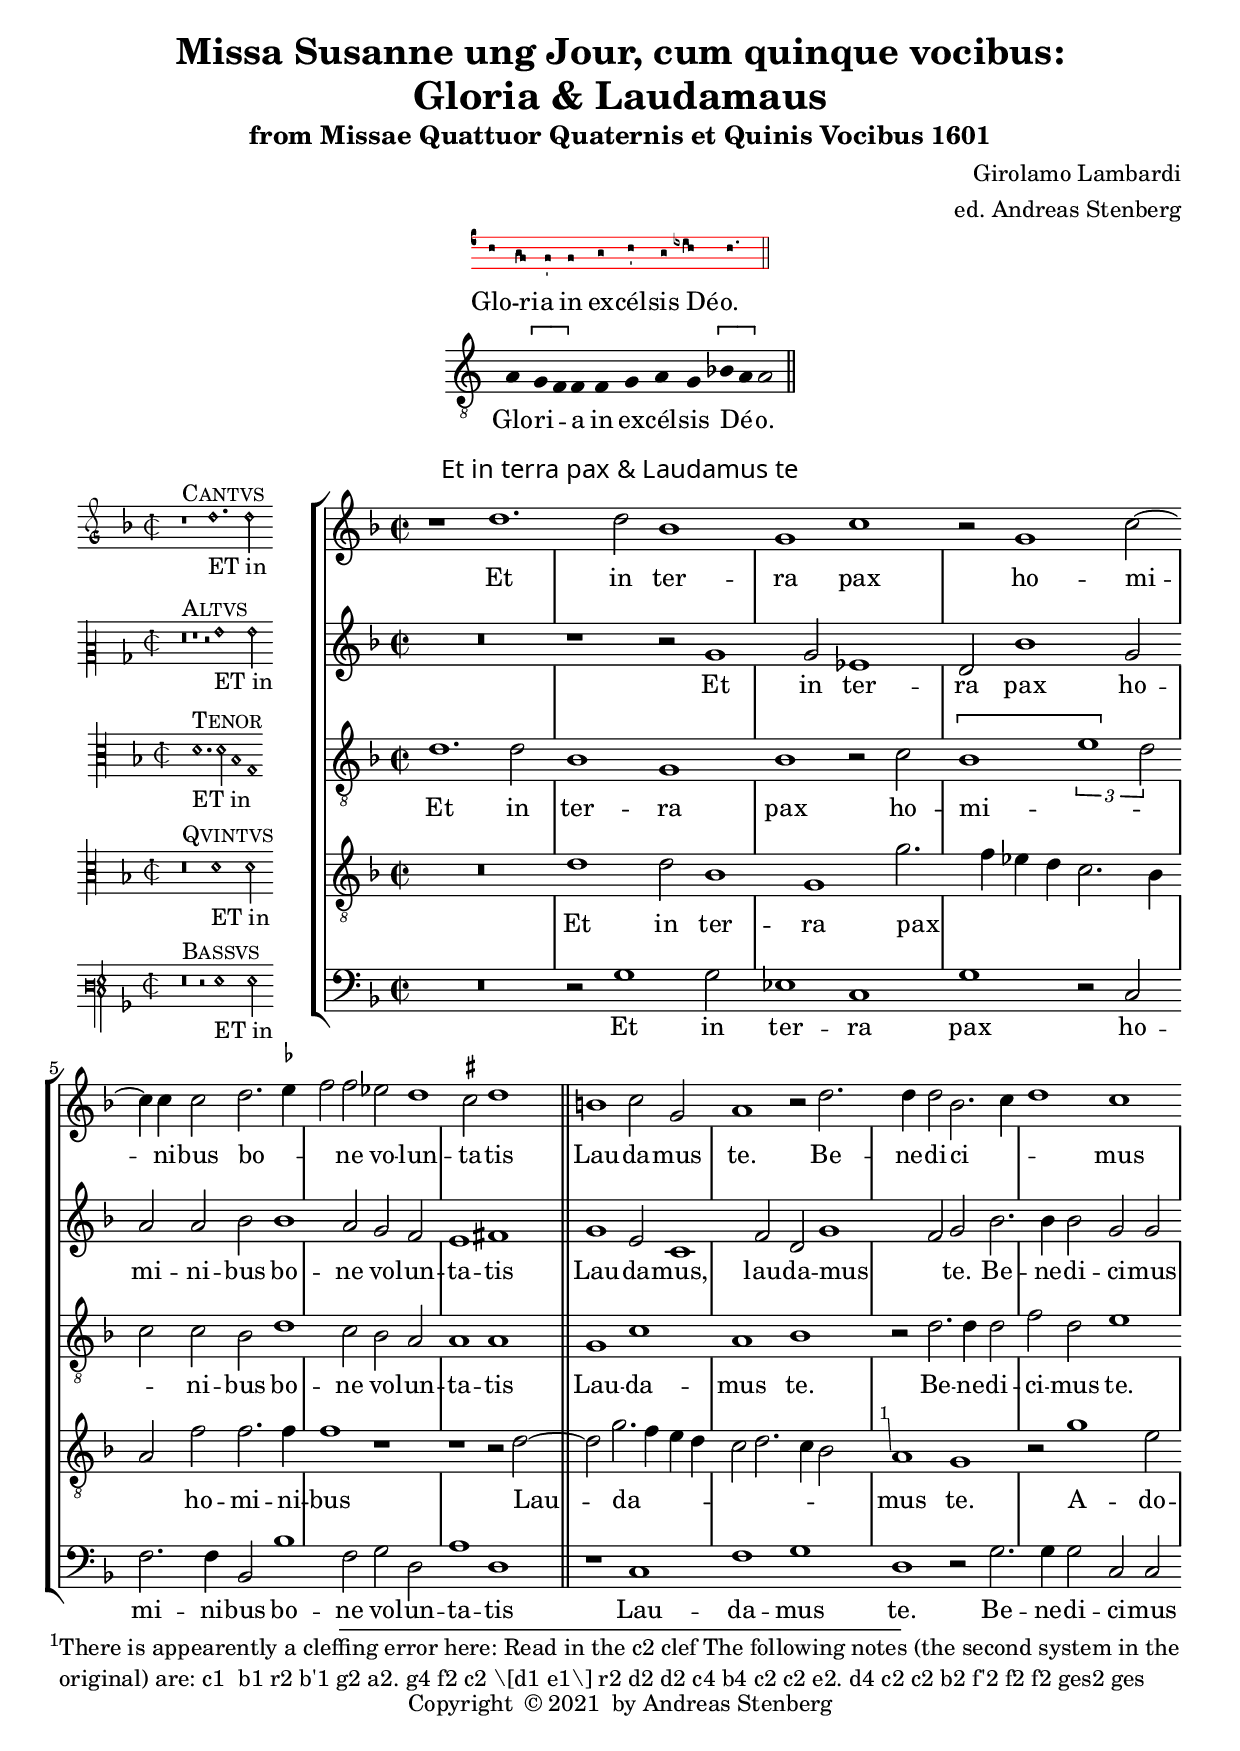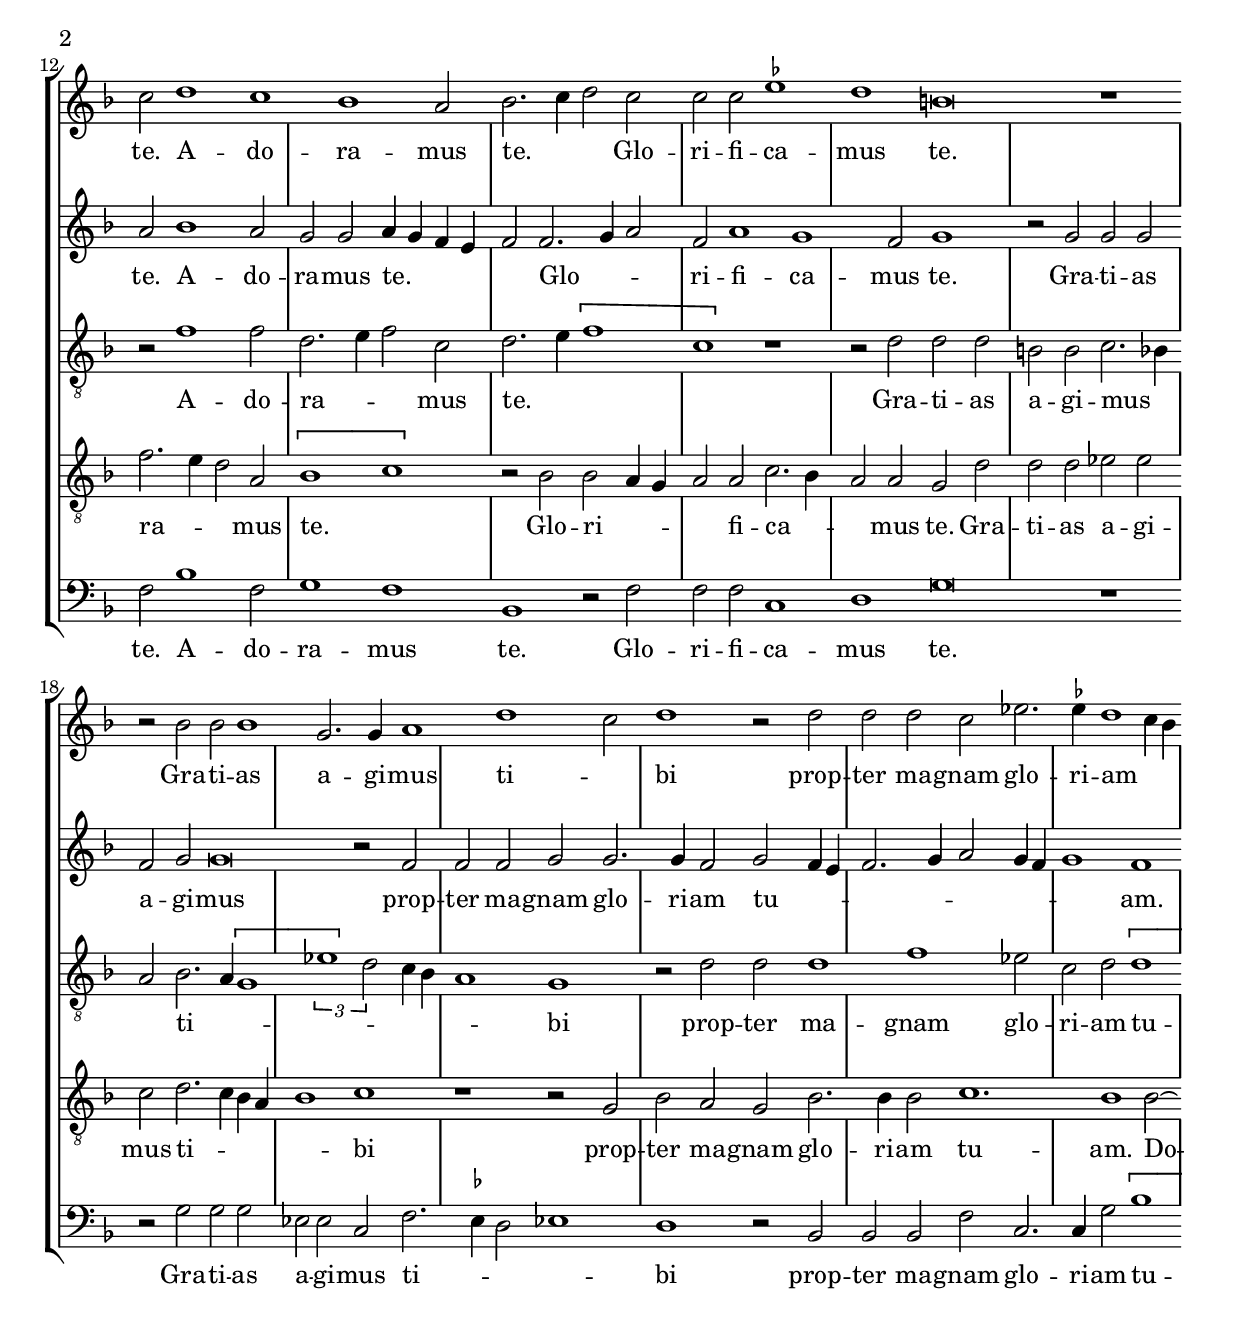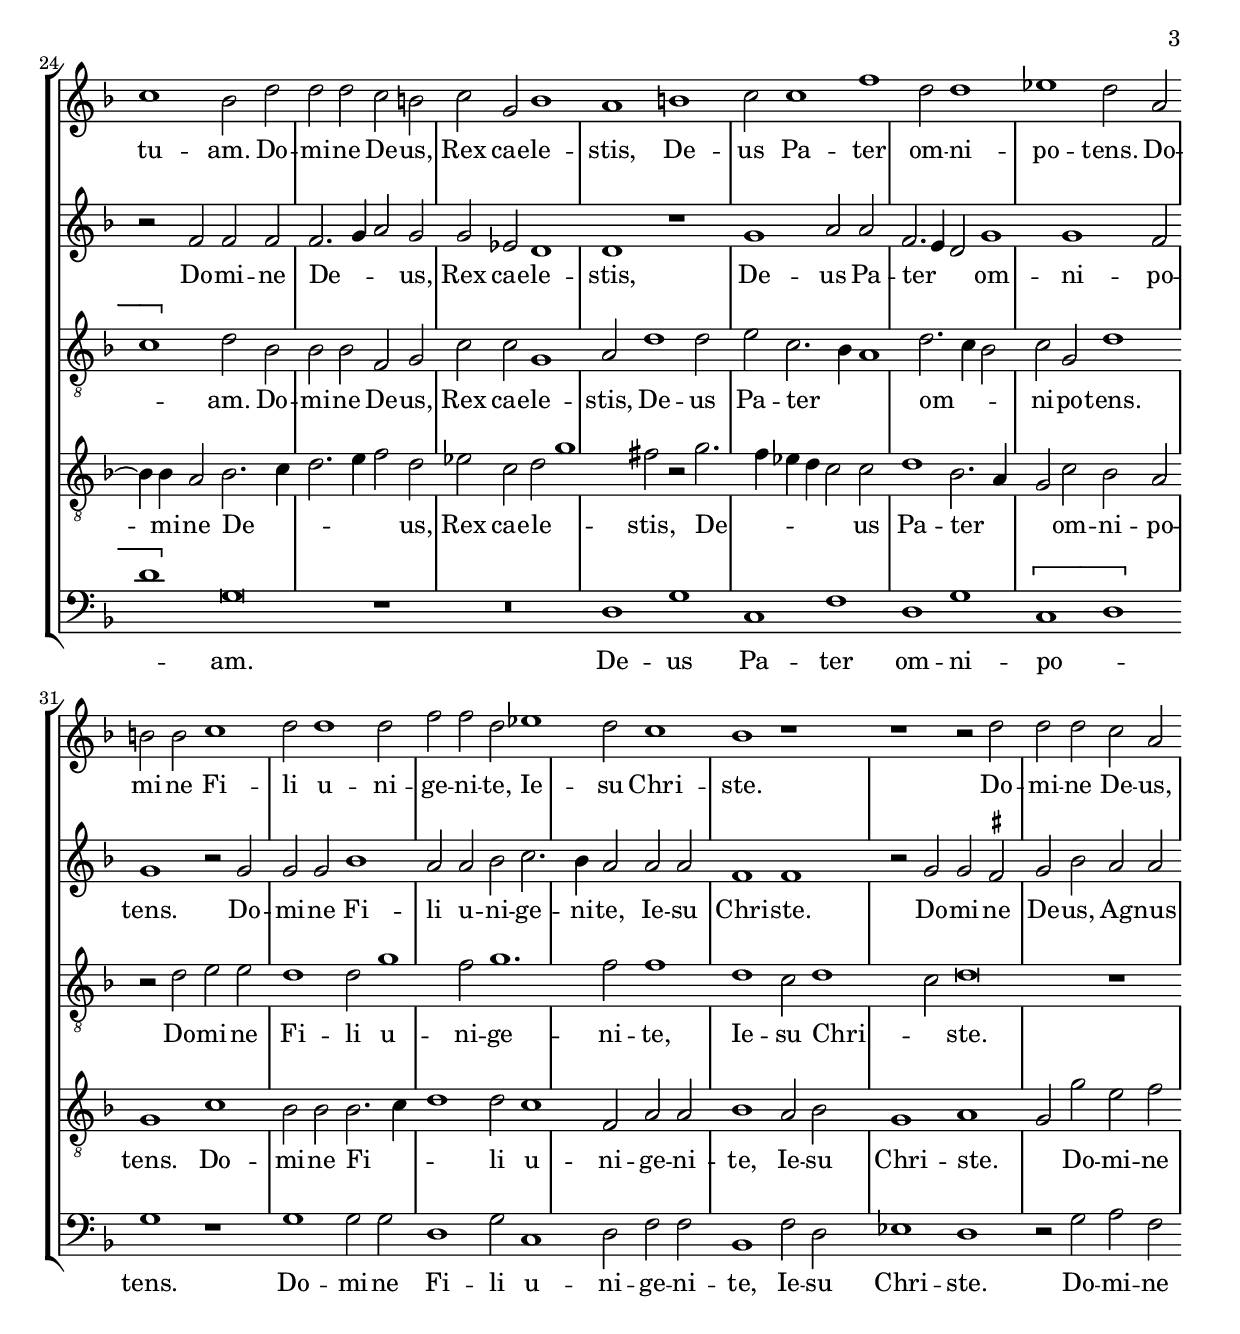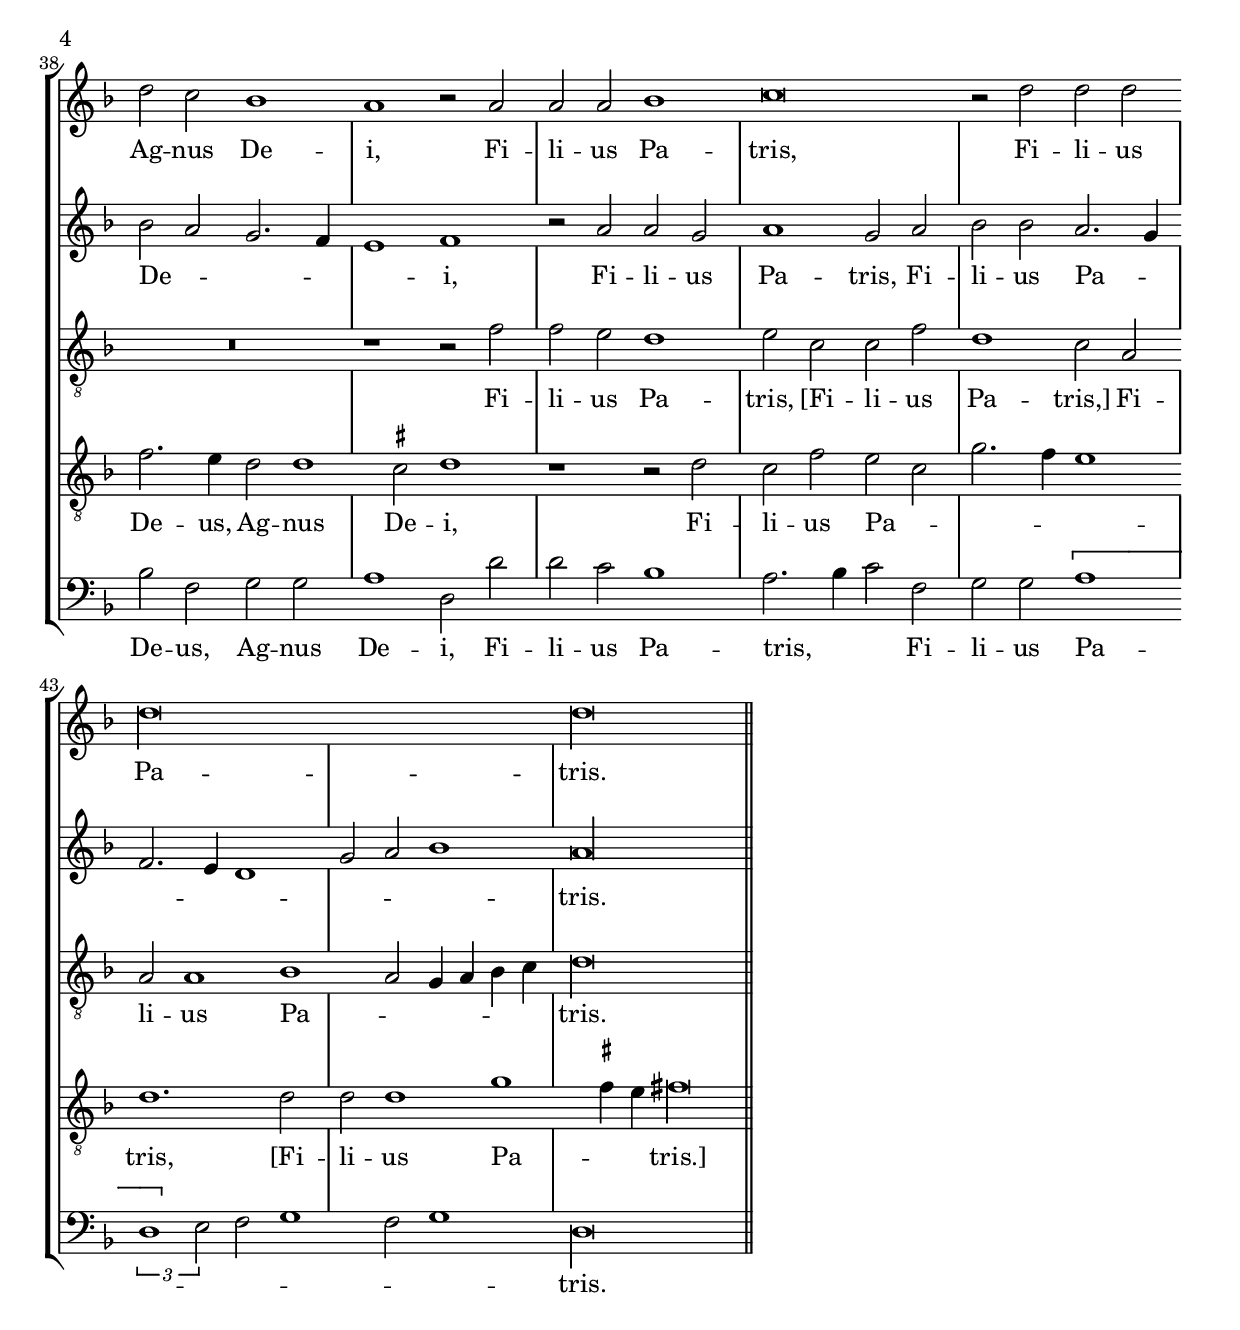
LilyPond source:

\version "2.18.0"
\include "deutsch.ly"
#(append! supported-clefs '(("mensural-f3" . ("clefs.mensural.f" 0 0))))
#(append! supported-clefs '(("petrucci-g3" . ("clefs.petrucci.g" 0 1))))
ficta = \once \set suggestAccidentals =##t
%\include "gregorian.ly"
% Declare head prefix shortcuts.
%
virga =
\once \override NoteHead.virga = ##t
stropha =
\once \override NoteHead.stropha = ##t
inclinatum =
\once \override NoteHead.inclinatum = ##t
auctum =
\once \override NoteHead.auctum = ##t
descendens =
\once \override NoteHead.descendens = ##t
ascendens =
\once \override NoteHead.ascendens = ##t
pes =
\once \override NoteHead.pes-or-flexa = ##t
flexa =
\once \override NoteHead.pes-or-flexa = ##t
oriscus =
\once \override NoteHead.oriscus = ##t
quilisma =
\once \override NoteHead.quilisma = ##t
deminutum =
\once \override NoteHead.deminutum = ##t
linea =
\once \override NoteHead.linea = ##t
cavum =
\once \override NoteHead.cavum = ##t

%
% Declare divisiones shortcuts.
%
virgula = {
  \once \override BreathingSign.text = #(make-musicglyph-markup "scripts.rcomma")
  \once \override BreathingSign.font-size = #-2

  % Workaround: add padding.  Correct fix would be spacing engine handle this.
  \once \override BreathingSign.minimum-X-extent = #'(-1.0 . 0.0)
  \once \override BreathingSign.minimum-Y-extent = #'(-2.5 . 2.5)

  \breathe
}
caesura = {
  \once \override BreathingSign.text = #(make-musicglyph-markup "scripts.rvarcomma")
  \once \override BreathingSign.font-size = #-2

  % Workaround: add padding.  Correct fix would be spacing engine handle this.
  \once \override BreathingSign.minimum-X-extent = #'(-1.0 . 0.0)
  \once \override BreathingSign.minimum-Y-extent = #'(-2.5 . 2.5)

  \breathe
}
divisioMinima = {
  \once \override BreathingSign.stencil = #ly:breathing-sign::divisio-minima

  % Workaround: add padding.  Correct fix would be spacing engine handle this.
  \once \override BreathingSign.minimum-X-extent = #'(-1.0 . 0.0)
  \once \override BreathingSign.minimum-Y-extent = #'(-2.5 . 2.5)

  \breathe
}
divisioMaior = {
  \once \override BreathingSign.stencil = #ly:breathing-sign::divisio-maior
  \once \override BreathingSign.Y-offset = #0

  % Workaround: add padding.  Correct fix would be spacing engine handle this.
  \once \override BreathingSign.minimum-X-extent = #'(-1.0 . 0.0)
  \once \override BreathingSign.minimum-Y-extent = #'(-2.5 . 2.5)

  \breathe
}
divisioMaxima = {
  \once \override BreathingSign.stencil = #ly:breathing-sign::divisio-maxima
  \once \override BreathingSign.Y-offset = #0

  % Workaround: add padding.  Correct fix would be spacing engine handle this.
  \once \override BreathingSign.minimum-X-extent = #'(-1.0 . 0.0)
  \once \override BreathingSign.minimum-Y-extent = #'(-2.5 . 2.5)

  \breathe
}
finalis = {
  \once \override BreathingSign.stencil = #ly:breathing-sign::finalis
  \once \override BreathingSign.Y-offset = #0

  % Workaround: add padding.  Correct fix would be spacing engine handle this.
  \once \override BreathingSign.minimum-X-extent = #'(-1.0 . 0.0)
  \once \override BreathingSign.minimum-Y-extent = #'(-2.5 . 2.5)

  \breathe
}

%
% Declare articulation shortcuts.
%
accentus = #(make-articulation "accentus")
ictus = #(make-articulation "ictus")
semicirculus = #(make-articulation "semicirculus")
circulus = #(make-articulation "circulus")

%
% \augmentum increases the dot-count value of all note heads to which
% it is applied by one.
%
augmentum =
#(define-music-function (expr) (ly:music?)
   (shift-duration-log expr 0 1))

%
% Declare shortcut music functions for Liber Hymnarius neumes
% table (experimental).
%

#(define (make-ligature music)
   (make-music 'SequentialMusic
     'elements (append
                (cons
                 (make-music 'EventChord
                   'elements (list
                              (make-span-event 'LigatureEvent START)))
                 (ly:music-property music 'elements))
                (list
                 (make-music 'EventChord
                   'elements (list
                              (make-span-event 'LigatureEvent STOP)))))))

ligature = #(define-music-function
             (location music) (ly:music?)
             (make-ligature music))

%#(define (make-script x)
%   (make-music 'ArticulationEvent
%               'articulation-type x))
%
%#(define (add-script m x)
%   (if
%     (equal? (ly:music-property m 'name) 'EventChord)
%     (set! (ly:music-property m 'elements)
%           (cons (make-script x)
%                 (ly:music-property m 'elements))))
%   m)
%
%#(define (add-staccato m)
%   (add-script m "staccato"))
%
% % \applyMusic #(lambda (x) (music-map add-staccato x)) { c c }
%
% % \climacus { x y z ... }:
% % \[ \virga x \inclinatum y \inclinatum z ... \]
%
%#(defmacro def-climacus-function (start stop)
%  `(define-music-function (location music) (ly:music?)
%     (make-music 'SequentialMusic
%        'elements (list 'LigatureStartEvent
%                       (ly:music-deep-copy ,start)
%                        music
%                        (ly:music-deep-copy ,stop)
%                       'LigatureStopEvent))))
%climacus = #(def-climacus-function startSequentialMusic stopSequentialMusic)

%
% Declare default layout; here for Vaticana style.  In case there will
% be additional styles, we may want to create style-specific .ly files
% for inclusion (e.g. vaticana-init.ly), move the style-dependent stuff
% over there, leave the style-independent Gregorian stuff here, and let
% the style-specific file (vaticana-init.ly) include this file.  The
% user then will have to include vaticana-init.ly instead of
% gregorian.ly.
%
\header {
  title = \markup {
    \center-column {
      "Missa Susanne ung Jour, cum quinque vocibus:"
      \fontsize #0.5 "Gloria & Laudamaus"
      %      "Wann er zu nacht"
      \vspace #0.5
    }
  }
  subtitle = "from Missae Quattuor Quaternis et Quinis Vocibus 1601"
  composer = "Girolamo Lambardi"
  arranger = "ed. Andreas Stenberg"
  poet = ""
  meter =""
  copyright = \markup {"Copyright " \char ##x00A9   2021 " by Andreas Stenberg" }
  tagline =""
}
%{
\markup {
  \column {
    \fill-line {
      \override #'(font-name . "Perpetua Titling MT")
      \fontsize #3  "2. Gloria & Laudamaus"
    }
    \vspace #0.5
  }
}
\tocAct "2. Gloria & Laudamaus"

\markup {
  \column {
    \fill-line { \null "Girolamo Lambardi" }
    \fill-line { \null "Edited by Andreas Stenberg" }
  }
}
%}
chantIV = \relative {
  \clef "vaticana-do3"
  a \[g\melisma \flexa f\melismaEnd\] \ictus f
  f
  g a \ictus g
  \[b\melisma \flexa a\melismaEnd\] \augmentum a
  \finalis
}
verbaIV = \lyricmode {
  Glo -- ri -- a in ex -- cél -- sis Dé -- o.
}

transcriptIV = \relative {
  \clef "G_8"
  \set Score.tempoHideNote = ##t
  \tempo 2 = 86
  a4 \[g\melisma  f\melismaEnd\]  f
  f
  g a  g
  \[b\melisma  a\melismaEnd\] a2
  \finalis
}
\markup {
  \column {
    \fill-line {
      \score {
        <<
          \new VaticanaVoice = "cantus" {
            \chantIV
          }
          \new Lyrics \lyricsto "cantus" {
            \verbaIV
          }
        >>
        \layout {
          indent = 0.0

          %%% TODO: should ragged-right be the default?
          %ragged-right = ##t
          ragged-last = ##t

          line-thickness = #(/ (ly:output-def-lookup $defaultpaper 'staff-space) 7.0)

          \context {
            \VaticanaStaff
            \override StaffSymbol.color = #red
            \override LedgerLineSpanner.color = #red
          }
          \context {
            \Score
            \remove "Bar_number_engraver"

            %%%
            %%% FIXME: Musicologically seen, timing should be set to #f.
            %%% Unfortunately, setting it to #f will result in no
            %%% line-breakable items being created, such that the whole
            %%% music will end up in a single line.  Therefore, we
            %%% currently set it to #t, until the ligature code is fixed
            %%% to automatically insert breakable items.
            %%%
            timing = ##t

            %%%
            %%% FIXME: Setting barAlways to #t would fix the above
            %%% "timing = ##t" problem, but, surprisingly, it increases
            %%% the space between ligatures.  Hence, we set it to #f.
            %%%
            barAlways = ##f

            \override SpacingSpanner.packed-spacing = ##t

            %%%
            %%% TODO: Play around with the following SpacingSpanner
            %%% settings to yield better spacing between ligatures.
            %%%
            %%% FIXME: setting #'spacing-increment to a small value
            %%% causes tons of "programming error: adding reverse spring,
            %%% setting to unit" messages.
            %%%
            %\override SpacingSpanner.base-shortest-duration = #(ly:make-moment 1/4)
            %\override SpacingSpanner.shortest-duration-space = #0
            %\override SpacingSpanner.average-spacing-wishes = ##f
            %\override SpacingSpanner.spacing-increment = #0.0
            %\override SpacingSpanner.uniform-stretching = ##t
          }
        }
      }
    }
    \vspace #0.5
    \fill-line {
      \score {
        \new Staff <<
          \new Voice = "melody" \transcriptIV
          \new Lyrics = "one" \lyricsto melody \verbaIV
        >>
        \layout {
          \context {
            \Staff
            \remove "Time_signature_engraver"
            \remove "Bar_engraver"
          }
          \context {
            \Voice
            \remove "Stem_engraver"
          }
        }
      }
    }
    \vspace #0.8
  }
}

% \tocItem \markup "Et in terra pax & Laudamaus te"
\markup {
  \fill-line {
    \override #'(font-name . "Perpetua Titling MT")
    \fontsize #1  "Et in terra pax & Laudamus te"
  }
}

globalIV= {
  \key f \major
}

sopMusicIV= \relative c'' {

  \set Score.tempoHideNote = ##t
  \tempo 2 = 86
  \time 2/2
  \set Timing.measureLength = #(ly:make-moment 4/2)
  \override Staff.BarLine.transparent = ##t
  r1 d1.
  d2 b1
  g1 c1
  r2 g1 c2~
  c4 c4 c2 d2.( \ficta es4
  f2) f2 es2 d1
  \ficta cis2 d1
  \once \revert Staff.BarLine.transparent
  \bar "||"
  h1 c2 g2
  a1 r2 d2.
  d4 d2
  b2.( c4
  d1) c1
  c2 d1 c1
  b1 a2
  b2.( c4 d2) c2
  c2 c2 \ficta es1
  d1 h\breve
  r1

  r2 b2 b2 b1
  g2. g4 a1
  d1( c2)
  d1 r2 d2
  d2 d2 c2 es2.
  \ficta es4 d1( c4 b4)
  c1 b2 d2
  d2 d2 c2 h2
  c2 g2 b1

  a1 h1
  c2 c1 f1
  d2 d1
  es1 d2 a2
  h2 h2 c1
  d2 d1 d2
  f2 f2 d2 es1
  d2 c1
  b1 r1
  r1 r2 d2
  d2 d2 c2 a2

  d2 c2 b1
  a1 r2 a2
  a2 a2 b1
  c\breve
  r2 d2 d2 d2
  d\longa
  \cadenzaOn
  d\longa
  \once \revert Staff.BarLine.transparent
  \bar "||"
  \cadenzaOff
}
sopWordsIV= \lyricmode {
  Et in ter -- ra pax ho -- mi -- ni -- bus bo -- ne vo -- lun -- ta -- tis

  Lau -- da -- mus te. Be -- ne -- di -- ci -- mus te.
  A -- do -- ra -- mus te. Glo -- ri -- fi -- ca -- mus te.
  Gra -- ti -- as a -- gi -- mus ti -- bi prop -- ter ma -- gnam glo -- ri -- am tu -- am.
  Do -- mi -- ne De -- us, Rex cae -- le -- stis, De -- us Pa -- ter om -- ni -- po -- tens.
  Do -- mi -- ne Fi -- li u -- ni -- ge -- ni -- te, Ie -- su Chri -- ste.
  Do -- mi -- ne De -- us, Ag -- nus De -- i, Fi -- li -- us Pa -- tris,
  Fi -- li -- us Pa -- tris.
  Qui tol -- lis pec -- ca -- ta mun -- di, mi -- se -- re -- re no -- bis.
  Qui tol -- lis pec -- ca -- ta mun -- di, su -- sci -- pe de -- pre -- ca -- tio -- nem no -- stram.
  Qui se -- des ad dex -- te -- ram Pa -- tris, mi -- se -- re -- re no -- bis.
  Quo -- niam tu so -- lus Sanc -- tus. Tu so -- lus Do -- mi -- nus.
  Tu so -- lus Al -- tis -- si -- mus, Ie -- su Chri -- ste.
  Cum Sanc -- to Spi -- ri -- tu, in glo -- ria Dei Pa -- tris.
  Amen.
}
altoMusicIV= \relative c' {
  \override Staff.BarLine.transparent = ##t
  R\breve
  r1 r2 g'1
  g2 es1
  d2 b'1 g2
  a2 a2 b2 b1
  a2 g2 f2
  e1 fis1
  \once \revert Staff.BarLine.transparent
  g1 e2 c1
  f2 d2 g1(
  f2) g2 b2.
  b4 b2

  g2 g2
  a2 b1 a2
  g2 g2 a4( g4 f4 e4
  f2) f2.( g4 a2)
  f2 a1 g1
  f2 g1
  r2 g2 g2 g2

  f2 g2 g\breve
  r2 f2 f2 f2
  g2 g2. g4 f2
  g2( f4 e4 f2. g4
  a2 g4 f4 g1)
  f1 r2 f2
  f2 f2 f2.( g4
  a2) g2

  g2 es2
  d1 d1
  r1 g1
  a2 a2 f2.( e4
  d2) g1 g1
  f2 g1
  r2 g2
  g2 g2 b1
  a2 a2 b2 c2.
  b4 a2 a2 a2
  f1
  f1
  r2 g2 g2 \ficta fis2
  g2 b2 a2 a2
  b2( a2 g2. f4
  e1)
  f1
  r2 a2 a2 g2
  a1 g2 a2
  b2 b2 a2.( g4
  f2. e4 d1

  g2 a2 b1)
  a\longa
  \once \revert Staff.BarLine.transparent
}
altoWordsIV= \lyricmode {
  Et in ter -- ra pax ho -- mi -- ni -- bus bo -- ne vo -- lun -- ta -- tis

  Lau -- da -- mus,
  lau -- da -- mus  te. Be -- ne -- di -- ci -- mus te.
  A -- do -- ra -- mus te. Glo -- ri -- fi -- ca -- mus te.
  Gra -- ti -- as a -- gi -- mus %ti -- bi
  prop -- ter ma -- gnam glo -- ri -- am tu -- am.
  Do -- mi -- ne De -- us, Rex cae -- le -- stis, De -- us Pa -- ter om -- ni -- po -- tens.
  Do -- mi -- ne Fi -- li u -- ni -- ge -- ni -- te, Ie -- su Chri -- ste.
  Do -- mi -- ne De -- us, Ag -- nus De -- i, Fi -- li -- us Pa -- tris,
  Fi -- li -- us Pa -- tris.

}
tenorMusicIV= \relative c' {
  \clef "G_8"
  \override Staff.BarLine.transparent = ##t
  d1. d2
  b1 g1
  b1 r2 c2
  \[b1( \tuplet 3/2 { e1\] d2 }
  c2) c2 b2 d1
  c2 b2 a2
  a1 a1
  \once \revert Staff.BarLine.transparent
  g1 c1
  a1 b1
  r2 d2. d4 d2
  f2 d2 e1
  r2 f1 f2
  d2.( e4 f2) c2
  d2.( e4 \[f1
  c1)\] r1
  r2 d2 d2 d2
  h2 h2 c2.( b4

  a2) b2.(a4 \[g1(
  \tuplet 3/2 { es'1\] d2 } c4 b4
  a1) g1
  r2 d'2 d2 d1
  f1 es2
  c2 d2 \[d1(
  c1)\] d2 b2
  b2 b2 f2 g2
  c2 c2 g1
  a2

  d1 d2
  e2 c2.( b4 a1)
  d2.( c4 b2)
  c2 g2 d'1
  r2 d2 e2 e2
  d1 d2 g1
  f2 g1.
  f2 f1
  d1 c2 d1(
  c2) d\breve
  r1
  R\breve

  r1 r2 f2
  f2 e2 d1
  e2 c2 c2 f2
  d1 c2 a2
  a2 a1 b1(
  a2 g4 a4 b4 c4)
  d\longa
  \revert Staff.BarLine.transparent
}
tenorWordsIV= \lyricmode {
  Et in ter -- ra pax ho -- mi -- ni -- bus bo -- ne vo -- lun -- ta -- tis

  Lau -- da -- mus te. Be -- ne -- di -- ci -- mus te.
  A -- do -- ra -- mus te. %Glo -- ri -- fi -- ca -- mus te.
  Gra -- ti -- as a -- gi -- mus ti -- bi prop -- ter ma -- gnam glo -- ri -- am tu -- am.
  Do -- mi -- ne De -- us, Rex cae -- le -- stis, De -- us Pa -- ter om -- ni -- po -- tens.
  Do -- mi -- ne Fi -- li u -- ni -- ge -- ni -- te, Ie -- su Chri -- ste.
  %Do -- mi -- ne De -- us, Ag -- nus De -- i,
  Fi -- li -- us Pa -- tris,
  [Fi -- li -- us Pa -- tris,]
  Fi -- li -- us Pa -- tris.
}
tenorIIMusicIV= \relative c' {
  \clef "G_8"
  \override Staff.BarLine.transparent = ##t
  R\breve
  d1 d2 b1
  g1 g'2.(
  f4 es4 d4 c2. b4
  a2) f'2 f2. f4
  f1 r1
  r1 r2
  d2~
  \once \revert Staff.BarLine.transparent
  d2
  g2.( f4 e4 d4
  c2 d2. c4 b2)

  %% error? due to faulty cleffing?
  %{c1 b1
  r2
  b'1 g2( a2.
  g4) f2 c2
  \[d1( e1)\]
  r2 d2 d2( c4 b4
  c2) c2 e2.( d4
  c2) c2 b2 f'2
  f2 f2 g2 g2 %}
  \footnote #'(-0.2 . 3) \markup \column {
    "There is appearently a cleffing error here: Read in the c2 clef The following notes (the second system in the "
    "original) are: c1  b1 r2 b'1 g2 a2. g4 f2 c2 \[d1 e1\] r2 d2 d2 c4 b4 c2 c2 e2. d4 c2 c2 b2 f'2 f2 f2 ges2 ges"
  }
  %% The line with cleffing corrected to c3- clef:
  a1 g1
  r2 g'1 e2
  f2.( e4 d2) a2
  \[b1( c1)\]
  r2 b2 b2( a4 g4
  a2) a2 c2.( b4
  a2) a2 g2 d'2
  d2 d2 es2 es2

  c2 d2.( c4 b4 a4
  b1) c1
  r1 r2 g2
  b2 a2 g2 b2.
  b4 b2 c1.
  b1 b2~
  b4 b4 a2 b2.( c4
  d2. e4 f2) d2
  es2 c2

  d2( g1) fis2 r2
  g2.( f4 es4 d4 c2)
  c2 d1 b2.(
  a4 g2)
  c2 b2 a2 g1
  c1 b2
  b2 b2.( c4 d1)
  d2 c1
  f,2 a2 a2

  b1
  a2 b2 g1
  a1( g2)
  g'2 e2 f2 f2.
  e4 d2 d1
  \ficta cis2 d1
  r1 r2 d2
  c2 f2 e2( c2
  g'2. f4 e1)
  d1. d2
  d2 d1 g1(
  \ficta fis4 e4) fis!\longa*3/4
  \once \revert Staff.BarLine.transparent
}
tenorIIWordsIV= \lyricmode {
  Et in ter -- ra pax ho -- mi -- ni -- bus %bo -- ne vo -- lun -- ta -- tis

  Lau -- da -- mus te. %Be -- ne -- di -- ci -- mus te.
  A -- do -- ra -- mus te. Glo -- ri -- fi -- ca -- mus te.
  Gra -- ti -- as a -- gi -- mus ti -- bi prop -- ter ma -- gnam glo -- ri -- am tu -- am.
  Do -- mi -- ne De -- us, Rex cae -- le -- stis, De -- us Pa -- ter om -- ni -- po -- tens.
  Do -- mi -- ne Fi -- li u -- ni -- ge -- ni -- te, Ie -- su Chri -- ste.
  Do -- mi -- ne De -- us, Ag -- nus De -- i, Fi -- li -- us Pa -- tris,
  [Fi -- li -- us Pa -- tris.]
}
bassMusicIV= \relative c {
  \override Staff.BarLine.transparent = ##t
  R\breve
  r2 g'1 g2
  es1 c1
  g'1 r2 c,2
  f2. f4 b,2 b'1
  f2 g2 d2
  a'1 d,1
  \once \revert Staff.BarLine.transparent
  r1 c1
  f1 g1
  d1 r2 g2.
  g4 g2

  c,2 c2
  f2 b1 f2
  g1 f1
  b,1 r2 f'2
  f2 f2 c1
  d1 g\breve
  r1

  r2 g2 g2 g2
  es2 es2 c2 f2.(
  \ficta es4 d2 es!1)
  d1 r2 b2
  b2 b2 f'2 c2.
  c4 g'2 \[b1(
  d1)\] g,\breve
  r1
  R\breve
  d1 g1
  c,1 f1
  d1

  g1 \[c,1(
  d1)\] g1
  r1 g1
  g2 g2 d1
  g2 c,1 d2
  f2 f2 b,1
  f'2 d2 es1
  d1 r2 g2
  a2 f2 b2 f2
  g2 g2 a1
  d,2 d'2

  d2 c2
  b1 a2.( b4
  c2) f,2 g2 g2
  \[a1( \tuplet 3/2 { d,1\] e2 }
  f2 g1 f2 g1)
  d\longa
  \once \revert Staff.BarLine.transparent
}
bassWordsIV= \lyricmode {
  Et in ter -- ra pax ho -- mi -- ni -- bus bo -- ne vo -- lun -- ta -- tis

  Lau -- da -- mus te. Be -- ne -- di -- ci -- mus te.
  A -- do -- ra -- mus te. Glo -- ri -- fi -- ca -- mus te.
  Gra -- ti -- as a -- gi -- mus ti -- bi prop -- ter ma -- gnam glo -- ri -- am tu -- am.
  %Do -- mi -- ne De -- us, Rex cae -- le -- stis,
  De -- us Pa -- ter om -- ni -- po -- tens.
  Do -- mi -- ne Fi -- li u -- ni -- ge -- ni -- te, Ie -- su Chri -- ste.
  Do -- mi -- ne De -- us, Ag -- nus De -- i, Fi -- li -- us Pa -- tris,
  Fi -- li -- us Pa -- tris.
}
incipitIVDiscantus = \markup {
  \score {
    {
      %      \set Staff.instrumentName = #"Tenor "
      \override NoteHead.style = #'neomensural
      \override Rest.style = #'neomensural
      \override Staff.TimeSignature.style = #'mensural
      \cadenzaOn
      \clef "petrucci-g"
      \key f \major
      \time 2/2

      r1 ^\markup { \smallCaps"Cantvs"}
      d''1._"ET in "
      d''2
    }
    \layout {
      \context {
        \Voice
        \remove "Ligature_bracket_engraver"
        \consists "Mensural_ligature_engraver"
      }
      line-width = 4.5\cm
    }
  }
}


incipitIVAltus = \markup {
  \score {
    {
      %      \set Staff.instrumentName = #"Tenor "
      \override NoteHead.style = #'neomensural
      \override Rest.style = #'neomensural
      \override Staff.TimeSignature.style = #'mensural
      \cadenzaOn
      \clef "petrucci-c2"
      \key f \major
      \time 2/2
      r\breve^\markup \smallCaps"Altvs"
      r1 r2 g'1_"ET in"
      g'2
    }
    \layout {
      \context {
        \Voice
        \remove "Ligature_bracket_engraver"
        \consists "Mensural_ligature_engraver"
      }
      line-width = 4.5\cm
    }
  }
}


incipitIVTenor = \markup {
  \score {
    {
      %      \set Staff.instrumentName = #"Tenor "
      \override NoteHead.style = #'neomensural
      \override Rest.style = #'neomensural
      \override Staff.TimeSignature.style = #'mensural
      \cadenzaOn
      \clef "petrucci-c3"
      \key f \major
      \time 2/2
      d'1.^\markup \smallCaps"Tenor" _"ET in "
      d'2 b1 g1
    }
    \layout {
      \context {
        \Voice
        \remove "Ligature_bracket_engraver"
        \consists "Mensural_ligature_engraver"
      }
      line-width = 5.0\cm
    }
  }
}
incipitIVTenorII = \markup {
  \score {
    {
      %      \set Staff.instrumentName = #"Tenor "
      \override NoteHead.style = #'neomensural
      \override Rest.style = #'neomensural
      \override Staff.TimeSignature.style = #'mensural
      \cadenzaOn
      \clef "petrucci-c3"
      \key f \major
      \time 2/2
      r\breve ^\markup \smallCaps"Qvintvs" d'1_"ET in"
      d'2
    }
    \layout {
      \context {
        \Voice
        \remove "Ligature_bracket_engraver"
        \consists "Mensural_ligature_engraver"
      }
      line-width = 5.0\cm
    }
  }
}

incipitIVBassus = \markup {
  \score {
    {
      %      \set Staff.instrumentName = #"Tenor "
      \override NoteHead.style = #'neomensural
      \override Rest.style = #'neomensural
      \override Staff.TimeSignature.style = #'mensural
      \cadenzaOn
      \clef "petrucci-f3"
      \key f \major
      \time 2/2
      r\breve^\markup \smallCaps"Bassvs"
      r2 g1_"ET in"
      g2
    }
    \layout {
      \context {
        \Voice
        \remove "Ligature_bracket_engraver"
        \consists "Mensural_ligature_engraver"
      }
      line-width = 4.5\cm
    }
  }
}

%% for print
\score {
  <<
    \new StaffGroup \with {
      \override VerticalAxisGroup.staff-staff-spacing = #'((basic-distance . 12))
    } <<
      \new Staff = treble <<
        \set Staff.instrumentName = \incipitIVDiscantus
        \new Voice = "sopranos" {
          \set  Staff.midiInstrument ="choir aahs"
          %	\voiceOne
          << \globalIV\sopMusicIV>>
        }
      >>
      \new Lyrics = sopranos { s1 }

      \new Staff = "medius" <<
        \set Staff.instrumentName = \incipitIVAltus

        \new Voice = "altos" {
          %	\voiceTwo
          \set  Staff.midiInstrument ="choir aahs"
          << \globalIV\altoMusicIV>>
        }
      >>

      \new Lyrics = "altos" { s1 }
      \new Staff = tenors <<
        \set Staff.instrumentName = \incipitIVTenor

        \clef "treble"
        \new Voice = "tenors" {
          \set  Staff.midiInstrument ="choir aahs"
          %	\voiceOne
          << \globalIV\tenorMusicIV>>
        }
      >>
      \new Lyrics = "tenors" { s1 }

      \new Staff = tenorsII <<
        \set Staff.instrumentName = \incipitIVTenorII

        \clef "treble"
        \new Voice = "tenorsII" {
          \set  Staff.midiInstrument ="choir aahs"
          %	\voiceOne
          << \globalIV\tenorIIMusicIV>>
        }
      >>
      \new Lyrics = "tenorsII" { s1 }

      \new Staff ="basses" {
        \set Staff.instrumentName = \incipitIVBassus

        \new Voice = "basses" {
          \set  Staff.midiInstrument ="choir aahs"
          \clef "bass"
          %	\voiceTwo
          << \globalIV\bassMusicIV>>
        }
      }
    >>
    \new Lyrics = basses { s1 }

    \context Lyrics = sopranos \lyricsto sopranos \sopWordsIV
    \context Lyrics = altos \lyricsto altos \altoWordsIV
    \context Lyrics = tenors \lyricsto tenors \tenorWordsIV
    \context Lyrics = tenorsII \lyricsto tenorsII \tenorIIWordsIV
    \context Lyrics = basses \lyricsto basses \bassWordsIV
  >>
  \layout {
    \context {
      \Score
      % no bars in staves
      %      \override BarLine.transparent = ##t

    }
    % the next three instructions keep the lyrics between the bar lines
    \context {
      \Lyrics
      \consists "Bar_engraver"
      \override BarLine.transparent = ##t
    }
    \context {
      \StaffGroup
      \consists "Separating_line_group_engraver"
    }
    \context {
      \Voice
      % no slurs
      \override Slur.transparent = ##t
      % Comment in the below "\remove" command to allow line
      % breaking also at those barlines where a note overlaps
      % into the next bar.  The command is commented out in this
      % short example score, but especially for large scores, you
      % will typically yield better line breaking and thus improve
      % overall spacing if you comment in the following command.
      %\remove "Forbid_line_break_engraver"
    }
    indent = 4.5\cm
  }

}
%% for midi
\score {
  <<
    \new StaffGroup \with {
      \override VerticalAxisGroup.staff-staff-spacing = #'((basic-distance . 12))
    } <<
      \new Staff = treble <<
        \set Staff.instrumentName = \incipitIVDiscantus
        \new Voice = "sopranos" {
          \set  Staff.midiInstrument ="choir aahs"
          %	\voiceOne
          << \globalIV { s4*12 s2 \sopMusicIV } >>
        }
      >>
      \new Lyrics = sopranos { s1 }

      \new Staff = "medius" <<
        \set Staff.instrumentName = \incipitIVAltus

        \new Voice = "altos" {
          %	\voiceTwo
          \set  Staff.midiInstrument ="choir aahs"
          << \globalIV { s4*12 s2 \altoMusicIV } >>
        }
      >>

      \new Lyrics = "altos" { s1 }
      \new Staff = tenors <<
        \set Staff.instrumentName = \incipitIVTenor

        \clef "treble"
        \new Voice = "tenors" {
          \set  Staff.midiInstrument ="choir aahs"
          %	\voiceOne
          << \globalIV { \transcriptIV s2 \tenorMusicIV } >>
        }
      >>
      \new Lyrics = "tenors" { s1 }

      \new Staff = tenorsII <<
        \set Staff.instrumentName = \incipitIVTenorII

        \clef "treble"
        \new Voice = "tenorsII" {
          \set  Staff.midiInstrument ="choir aahs"
          %	\voiceOne
          << \globalIV { s4*12 s2 \tenorIIMusicIV } >>
        }
      >>
      \new Lyrics = "tenorsII" { s1 }

      \new Staff ="basses" {
        \set Staff.instrumentName = \incipitIVBassus

        \new Voice = "basses" {
          \set  Staff.midiInstrument ="choir aahs"
          \clef "bass"
          %	\voiceTwo
          << \globalIV { s4*12 s2 \bassMusicIV } >>
        }
      }
    >>
    \new Lyrics = basses { s1 }

    \context Lyrics = sopranos \lyricsto sopranos \sopWordsIV
    \context Lyrics = altos \lyricsto altos \altoWordsIV
    \context Lyrics = tenors \lyricsto tenors \tenorWordsIV
    \context Lyrics = tenorsII \lyricsto tenorsII \tenorIIWordsIV
    \context Lyrics = basses \lyricsto basses \bassWordsIV
  >>

  \midi {}
}
\paper {
  ragged-bottom = ##t
  ragged-last-bottom = ##t
  ragged-last = ##t
}

%{
convert-ly.py (GNU LilyPond) 2.18.2  convert-ly.py: Processing `'...
Applying conversion: 2.15.7, 2.15.9, 2.15.10, 2.15.16, 2.15.17,
2.15.18, 2.15.19, 2.15.20, 2.15.25, 2.15.32, 2.15.39, 2.15.40,
2.15.42, 2.15.43, 2.16.0, 2.17.0, 2.17.4, 2.17.5, 2.17.6, 2.17.11,
2.17.14, 2.17.15, 2.17.18, 2.17.19, 2.17.20, 2.17.25, 2.17.27,
2.17.29, 2.17.97, 2.18.0
%}
